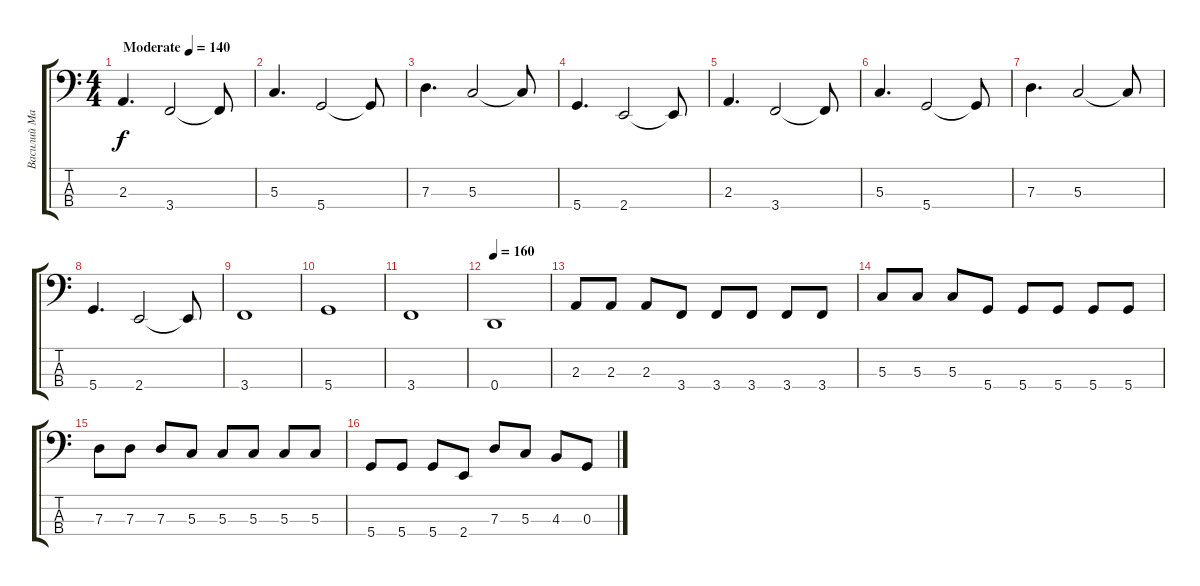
\track ("Василий Марченко" "Василий Ма") {instrument electricbassfinger}
\staff {score tabs}
\tuning (F2 C2 G1 D1) {hide}
\ts (4 4)
\tempo (140 "Moderate")
\clef f4
\ks c
2.3.4{d dy f instrument electricbassfinger} 3.4.2 3.4{t}.8 |
5.3.4{d} 5.4.2 5.4{t}.8 |
7.3.4{d} 5.3.2 5.3{t}.8 |
5.4.4{d} 2.4.2 2.4{t}.8 |
2.3.4{d} 3.4.2 3.4{t}.8 |
5.3.4{d} 5.4.2 5.4{t}.8 |
7.3.4{d} 5.3.2 5.3{t}.8 |
5.4.4{d} 2.4.2 2.4{t}.8 |
3.4.1 |
5.4.1 |
3.4.1 |
\tempo 160
0.4.1 |
2.3.8 2.3.8 2.3.8 3.4.8 3.4.8 3.4.8 3.4.8 3.4.8 |
5.3.8 5.3.8 5.3.8 5.4.8 5.4.8 5.4.8 5.4.8 5.4.8 |
7.3.8 7.3.8 7.3.8 5.3.8 5.3.8 5.3.8 5.3.8 5.3.8 |
5.4.8 5.4.8 5.4.8 2.4.8 7.3.8 5.3.8 4.3.8 0.3.8
